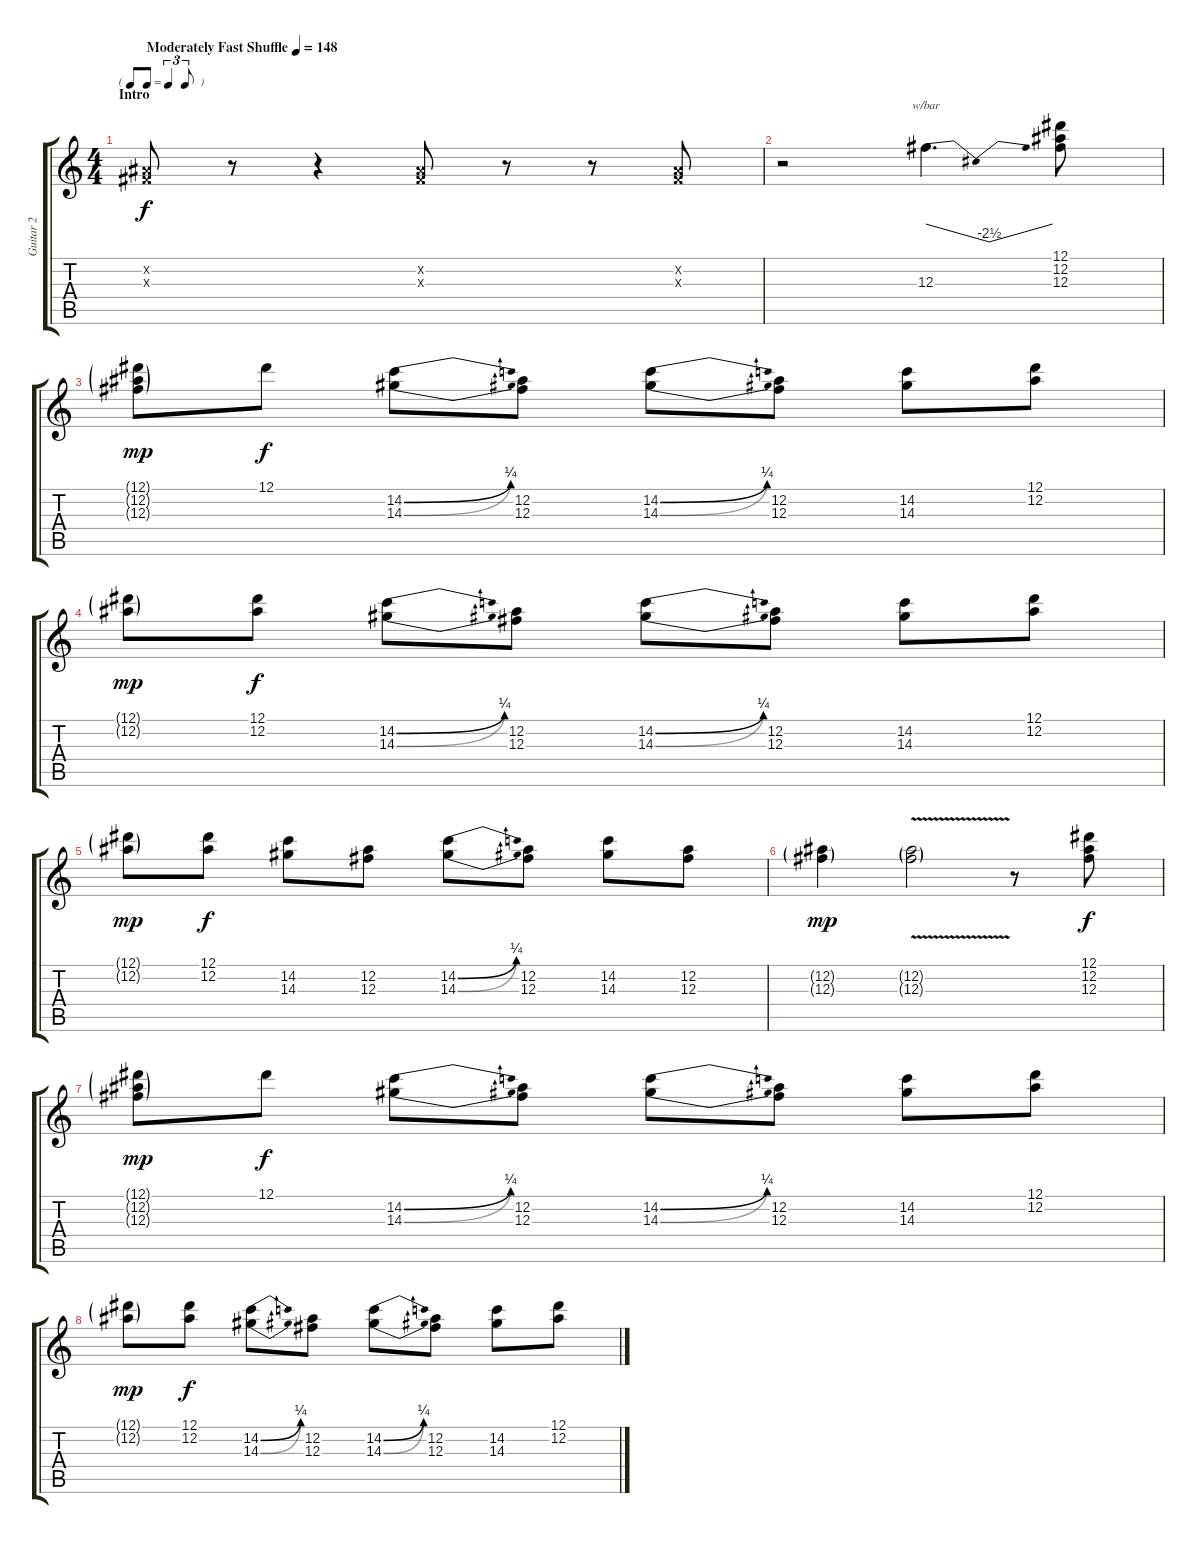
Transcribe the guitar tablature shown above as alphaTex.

\track ("Guitar 2" "Guitar 2") {instrument overdrivenguitar}
\staff {score tabs}
\tuning (Eb4 Bb3 Gb3 Db3 Ab2 Eb2) {hide}
\ts (4 4)
\tf triplet8th
\section ("" "Intro")
\tempo (148 "Moderately Fast Shuffle")
\clef g2
\ks c
(0.2{x} 0.3{x}).8{dy f instrument overdrivenguitar} r.8 r.4 (0.2{x} 0.3{x}).8 r.8 r.8 (0.2{x} 0.3{x}).8 |
r.2 12.3.4{d tbe (dip default 0 0 30 -10 60 0)} (12.1 12.2 12.3).8 |
(12.1{g} 12.2{g} 12.3{g}).8{dy mp} 12.1.8{dy f} (14.2{be (bend 0 0 60 1)} 14.3{be (bend 0 0 60 1)}).8 (12.2 12.3).8 (14.2{be (bend 0 0 60 1)} 14.3{be (bend 0 0 60 1)}).8 (12.2 12.3).8 (14.2 14.3).8 (12.1 12.2).8 |
(12.1{g} 12.2{g}).8{dy mp} (12.1 12.2).8{dy f} (14.2{be (bend 0 0 60 1)} 14.3{be (bend 0 0 60 1)}).8 (12.2 12.3).8 (14.2{be (bend 0 0 60 1)} 14.3{be (bend 0 0 60 1)}).8 (12.2 12.3).8 (14.2 14.3).8 (12.1 12.2).8 |
(12.1{g} 12.2{g}).8{dy mp} (12.1 12.2).8{dy f} (14.2 14.3).8 (12.2 12.3).8 (14.2{be (bend 0 0 60 1)} 14.3{be (bend 0 0 60 1)}).8 (12.2 12.3).8 (14.2 14.3).8 (12.2 12.3).8 |
(12.2{g} 12.3{g}).4{dy mp} (12.2{v g} 12.3{v g}).2 r.8 (12.1 12.2 12.3).8{dy f} |
(12.1{g} 12.2{g} 12.3{g}).8{dy mp} 12.1.8{dy f} (14.2{be (bend 0 0 60 1)} 14.3{be (bend 0 0 60 1)}).8 (12.2 12.3).8 (14.2{be (bend 0 0 60 1)} 14.3{be (bend 0 0 60 1)}).8 (12.2 12.3).8 (14.2 14.3).8 (12.1 12.2).8 |
(12.1{g} 12.2{g}).8{dy mp} (12.1 12.2).8{dy f} (14.2{be (bend 0 0 60 1)} 14.3{be (bend 0 0 60 1)}).8 (12.2 12.3).8 (14.2{be (bend 0 0 60 1)} 14.3{be (bend 0 0 60 1)}).8 (12.2 12.3).8 (14.2 14.3).8 (12.1 12.2).8
